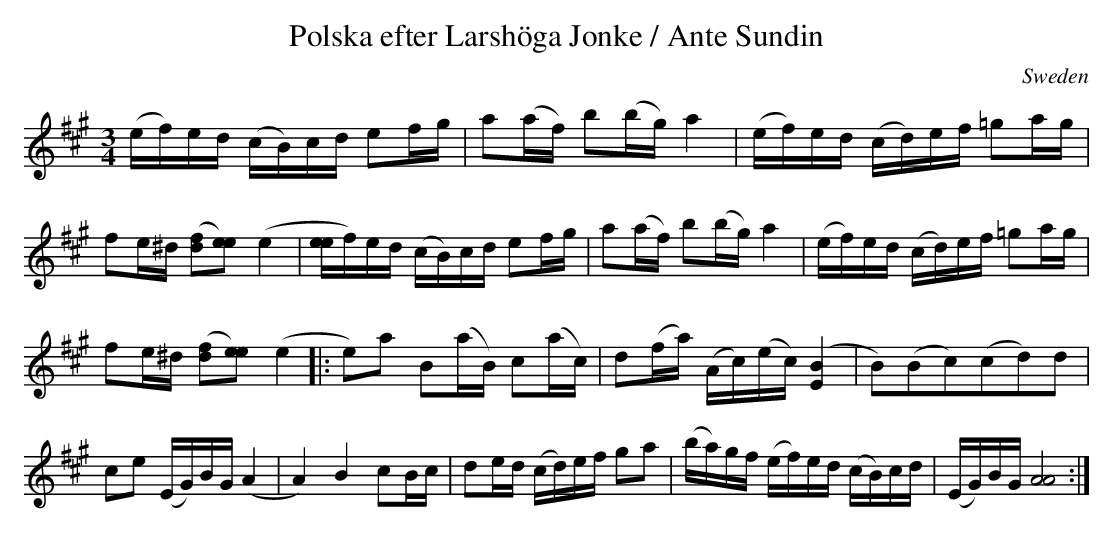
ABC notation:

X:1
T:Polska efter Larsh\"oga Jonke / Ante Sundin
O:Sweden
M:3/4
L:1/16
K:A
(ef)ed (cB)cd e2fg | a2(af) b2(bg) a4 | \
(ef)ed (cd)ef =g2ag | f2e^d ([d2f2][e2e2])(e4 |\
[ee]f)ed (cB)cd e2fg | a2(af) b2(bg) a4 |\
(ef)ed (cd)ef =g2ag | f2e^d  ([d2f2][e2e2]) (e4|:\
e2)a2  B2(aB) c2(ac) | d2(fa) (Ac)(ec)([E4B4] |\
B2)(B2c2)(c2d2)d2 | c2e2 (EG)BG (A4 |\
A4) B4 c2Bc | d2ed (cd)ef g2a2 | \
(ba)gf (ef)ed (cB)cd | (EG)BG [A8A8] :|
